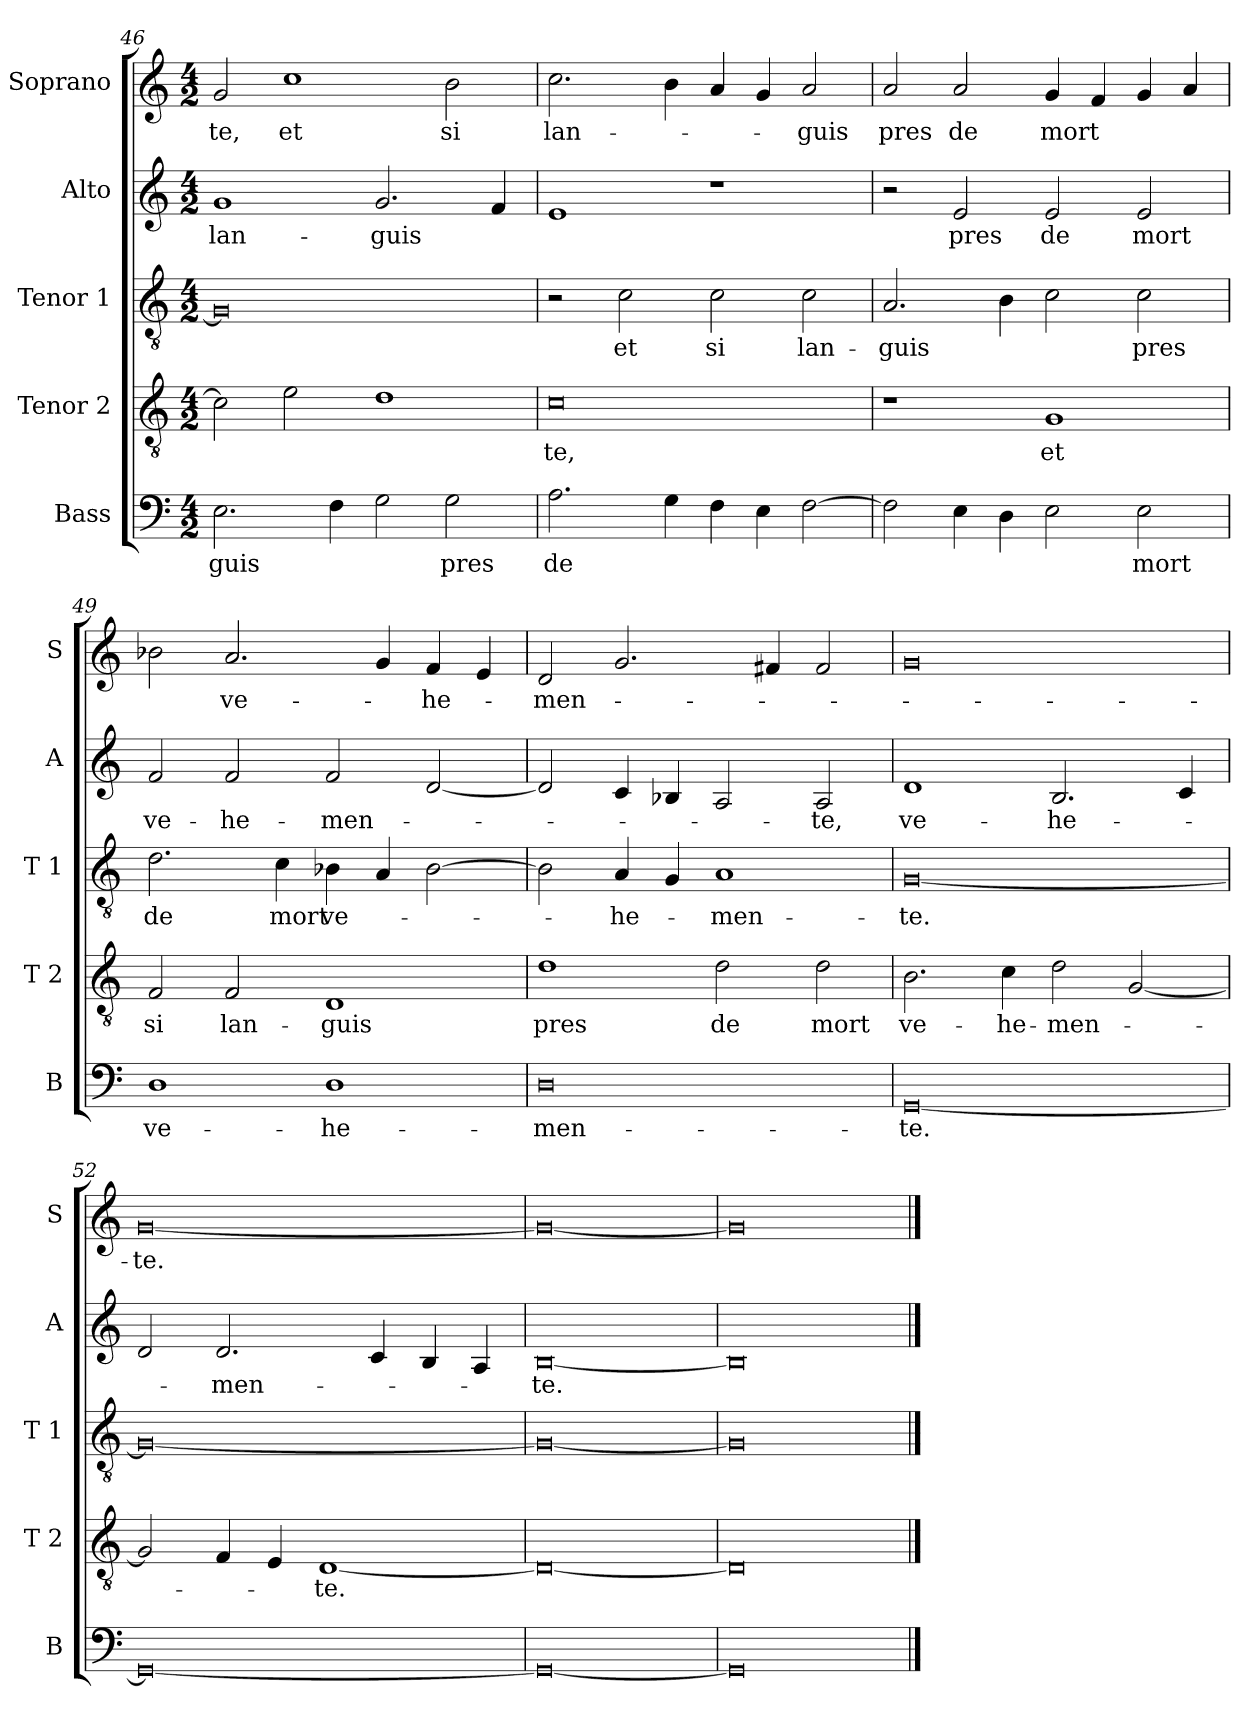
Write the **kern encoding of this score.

**kern	**text	**kern	**text	**kern	**text	**kern	**text	**kern	**text
*part5	*part5	*part4	*part4	*part3	*part3	*part2	*part2	*part1	*part1
*staff5	*staff5	*staff4	*staff4	*staff3	*staff3	*staff2	*staff2	*staff1	*staff1
*I"Bass	*	*I"Tenor 2	*	*I"Tenor 1	*	*I"Alto	*	*I"Soprano	*
*I'B	*	*I'T 2	*	*I'T 1	*	*I'A	*	*I'S	*
*clefF4	*	*clefGv2	*	*clefGv2	*	*clefG2	*	*clefG2	*
*k[]	*	*k[]	*	*k[]	*	*k[]	*	*k[]	*
*C:	*	*C:	*	*C:	*	*C:	*	*C:	*
*M4/2	*	*M4/2	*	*M4/2	*	*M4/2	*	*M4/2	*
=46	=46	=46	=46	=46	=46	=46	=46	=46	=46
!	!LO:LY:b	!	!	!	!	!	!LO:LY:b	!	!LO:LY:b
2.E\	-guis	2c\]	.	0G]	.	1g	lan-	2g/	-te,
!	!	!	!	!	!	!	!	!	!LO:LY:b
.	.	2e\	.	.	.	.	.	1cc	et
4F\	.	.	.	.	.	.	.	.	.
!	!	!	!	!	!	!	!LO:LY:b	!	!
2G\	.	1d	.	.	.	2.g/	-guis	.	.
!	!LO:LY:b	!	!	!	!	!	!	!	!LO:LY:b
2G\	pres	.	.	.	.	.	.	2b\	si
.	.	.	.	.	.	4f/	.	.	.
=47	=47	=47	=47	=47	=47	=47	=47	=47	=47
!	!LO:LY:b	!	!LO:LY:b	!	!	!	!	!	!LO:LY:b
2.A\	de	0c	-te,	2r	.	1e	.	2.cc\	lan-
!	!	!	!	!	!LO:LY:b	!	!	!	!
.	.	.	.	2c\	et	.	.	.	.
4G\	.	.	.	.	.	.	.	4b\	.
!	!	!	!	!	!LO:LY:b	!	!	!	!
4F\	.	.	.	2c\	si	1r	.	4a/	.
4E\	.	.	.	.	.	.	.	4g/	.
!	!	!	!	!	!LO:LY:b	!	!	!	!LO:LY:b
[2F\	.	.	.	2c\	lan-	.	.	2a/	-guis
=48	=48	=48	=48	=48	=48	=48	=48	=48	=48
!	!	!	!	!	!LO:LY:b	!	!	!	!LO:LY:b
2F\]	.	1r	.	2.A/	-guis	2r	.	2a/	pres
!	!	!	!	!	!	!	!LO:LY:b	!	!LO:LY:b
4E\	.	.	.	.	.	2e/	pres	2a/	de
4D\	.	.	.	4B\	.	.	.	.	.
!	!	!	!LO:LY:b	!	!	!	!LO:LY:b	!	!LO:LY:b
2E\	.	1G	et	2c\	.	2e/	de	4g/	mort
.	.	.	.	.	.	.	.	4f/	.
!	!LO:LY:b	!	!	!	!LO:LY:b	!	!LO:LY:b	!	!
2E\	mort	.	.	2c\	pres	2e/	mort	4g/	.
.	.	.	.	.	.	.	.	4a/	.
!!LO:LB:g=z
=49	=49	=49	=49	=49	=49	=49	=49	=49	=49
!	!LO:LY:b	!	!LO:LY:b	!	!LO:LY:b	!	!LO:LY:b	!	!
1D	ve-	2F/	si	2.d\	de	2f/	ve-	2b-X\	.
!	!	!	!LO:LY:b	!	!	!	!LO:LY:b	!	!LO:LY:b
.	.	2F/	lan-	.	.	2f/	-he-	2.a/	ve-
!	!	!	!	!	!LO:LY:b	!	!	!	!
.	.	.	.	4c\	mort	.	.	.	.
!	!LO:LY:b	!	!LO:LY:b	!	!LO:LY:b	!	!LO:LY:b	!	!
1D	-he-	1D	-guis	4B-X\	ve-	2f/	-men-	.	.
.	.	.	.	4A/	.	.	.	4g/	.
!	!	!	!	!	!	!	!	!	!LO:LY:b
.	.	.	.	[2B-\	.	[2d/	.	4f/	-he-
.	.	.	.	.	.	.	.	4e/	.
=50	=50	=50	=50	=50	=50	=50	=50	=50	=50
!	!LO:LY:b	!	!LO:LY:b	!	!	!	!	!	!LO:LY:b
0D	-men-	1d	pres	2B-\]	.	2d/]	.	2d/	-men-
!	!	!	!	!	!LO:LY:b	!	!	!	!
.	.	.	.	4A/	-he-	4c/	.	2.g/	.
.	.	.	.	4G/	.	4B-X/	.	.	.
!	!	!	!LO:LY:b	!	!LO:LY:b	!	!	!	!
.	.	2d\	de	1A	-men-	2A/	.	.	.
.	.	.	.	.	.	.	.	4f#X/	.
!	!	!	!LO:LY:b	!	!	!	!LO:LY:b	!	!
.	.	2d\	mort	.	.	2A/	-te,	2f#/	.
=51	=51	=51	=51	=51	=51	=51	=51	=51	=51
!	!LO:LY:b	!	!LO:LY:b	!	!LO:LY:b	!	!LO:LY:b	!	!
[0GG	-te.	2.B\	ve-	[0G	-te.	1d	ve-	0g	.
!	!	!	!LO:LY:b	!	!	!	!	!	!
.	.	4c\	-he-	.	.	.	.	.	.
!	!	!	!LO:LY:b	!	!	!	!LO:LY:b	!	!
.	.	2d\	-men-	.	.	2.B/	-he-	.	.
.	.	[2G/	.	.	.	.	.	.	.
.	.	.	.	.	.	4c/	.	.	.
=52	=52	=52	=52	=52	=52	=52	=52	=52	=52
!	!	!	!	!	!	!	!	!	!LO:LY:b
0GG_	.	2G/]	.	0G_	.	2d/	.	[0g	-te.
!	!	!	!	!	!	!	!LO:LY:b	!	!
.	.	4F/	.	.	.	2.d/	-men-	.	.
.	.	4E/	.	.	.	.	.	.	.
!	!	!	!LO:LY:b	!	!	!	!	!	!
.	.	[1D	-te.	.	.	.	.	.	.
.	.	.	.	.	.	4c/	.	.	.
.	.	.	.	.	.	4B/	.	.	.
.	.	.	.	.	.	4A/	.	.	.
=53	=53	=53	=53	=53	=53	=53	=53	=53	=53
!	!	!	!	!	!	!	!LO:LY:b	!	!
0GG_	.	0D_	.	0G_	.	[0B	-te.	0g_	.
=54	=54	=54	=54	=54	=54	=54	=54	=54	=54
0GG]	.	0D]	.	0G]	.	0B]	.	0g]	.
==	==	==	==	==	==	==	==	==	==
*-	*-	*-	*-	*-	*-	*-	*-	*-	*-
